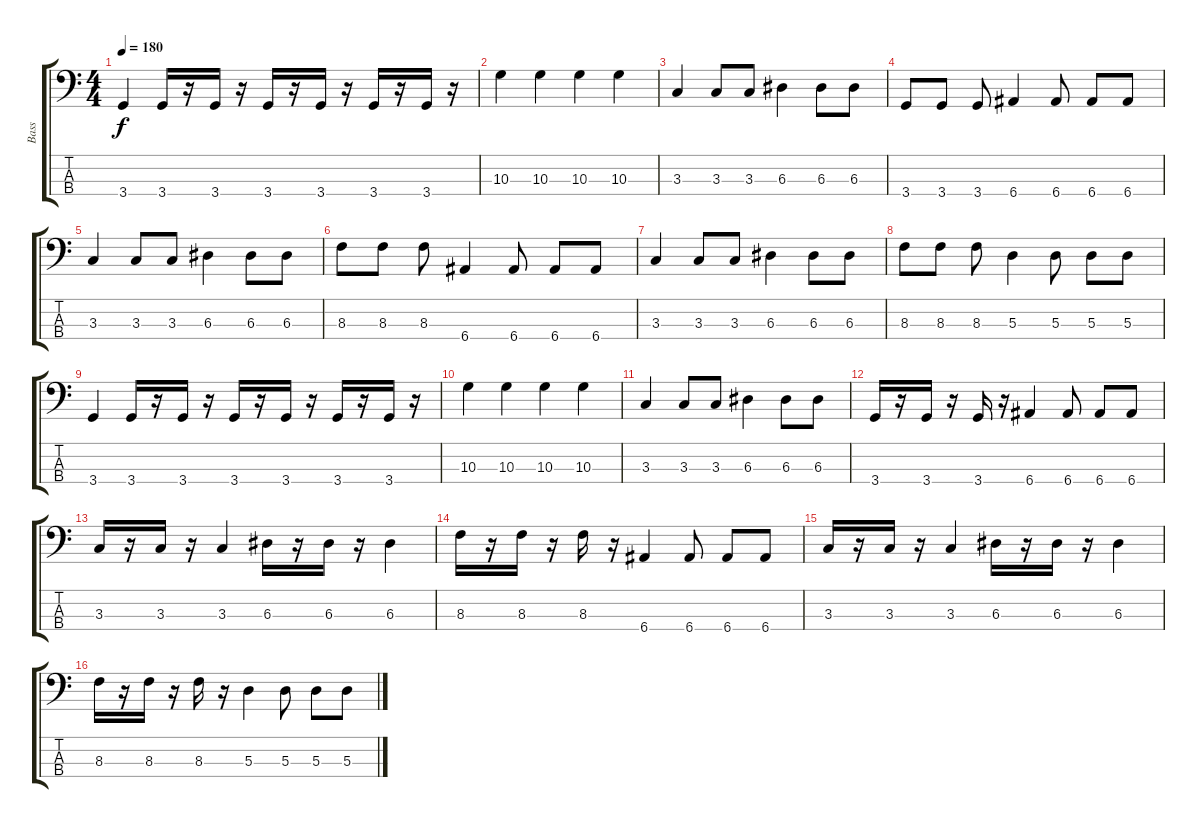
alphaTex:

\track ("Bass" "Bass") {instrument electricbasspick}
\staff {score tabs}
\tuning (G2 D2 A1 E1) {hide}
\ts (4 4)
\tempo 180
\clef f4
\ks c
3.4.4{dy f} 3.4.16 r.16 3.4.16 r.16 3.4.16 r.16 3.4.16 r.16 3.4.16 r.16 3.4.16 r.16 |
10.3.4 10.3.4 10.3.4 10.3.4 |
3.3.4 3.3.8 3.3.8 6.3.4 6.3.8 6.3.8 |
3.4.8 3.4.8 3.4.8 6.4.4 6.4.8 6.4.8 6.4.8 |
3.3.4 3.3.8 3.3.8 6.3.4 6.3.8 6.3.8 |
8.3.8 8.3.8 8.3.8 6.4.4 6.4.8 6.4.8 6.4.8 |
3.3.4 3.3.8 3.3.8 6.3.4 6.3.8 6.3.8 |
8.3.8 8.3.8 8.3.8 5.3.4 5.3.8 5.3.8 5.3.8 |
3.4.4 3.4.16 r.16 3.4.16 r.16 3.4.16 r.16 3.4.16 r.16 3.4.16 r.16 3.4.16 r.16 |
10.3.4 10.3.4 10.3.4 10.3.4 |
3.3.4 3.3.8 3.3.8 6.3.4 6.3.8 6.3.8 |
3.4.16 r.16 3.4.16 r.16 3.4.16 r.16 6.4.4 6.4.8 6.4.8 6.4.8 |
3.3.16 r.16 3.3.16 r.16 3.3.4 6.3.16 r.16 6.3.16 r.16 6.3.4 |
8.3.16 r.16 8.3.16 r.16 8.3.16 r.16 6.4.4 6.4.8 6.4.8 6.4.8 |
3.3.16 r.16 3.3.16 r.16 3.3.4 6.3.16 r.16 6.3.16 r.16 6.3.4 |
8.3.16 r.16 8.3.16 r.16 8.3.16 r.16 5.3.4 5.3.8 5.3.8 5.3.8
